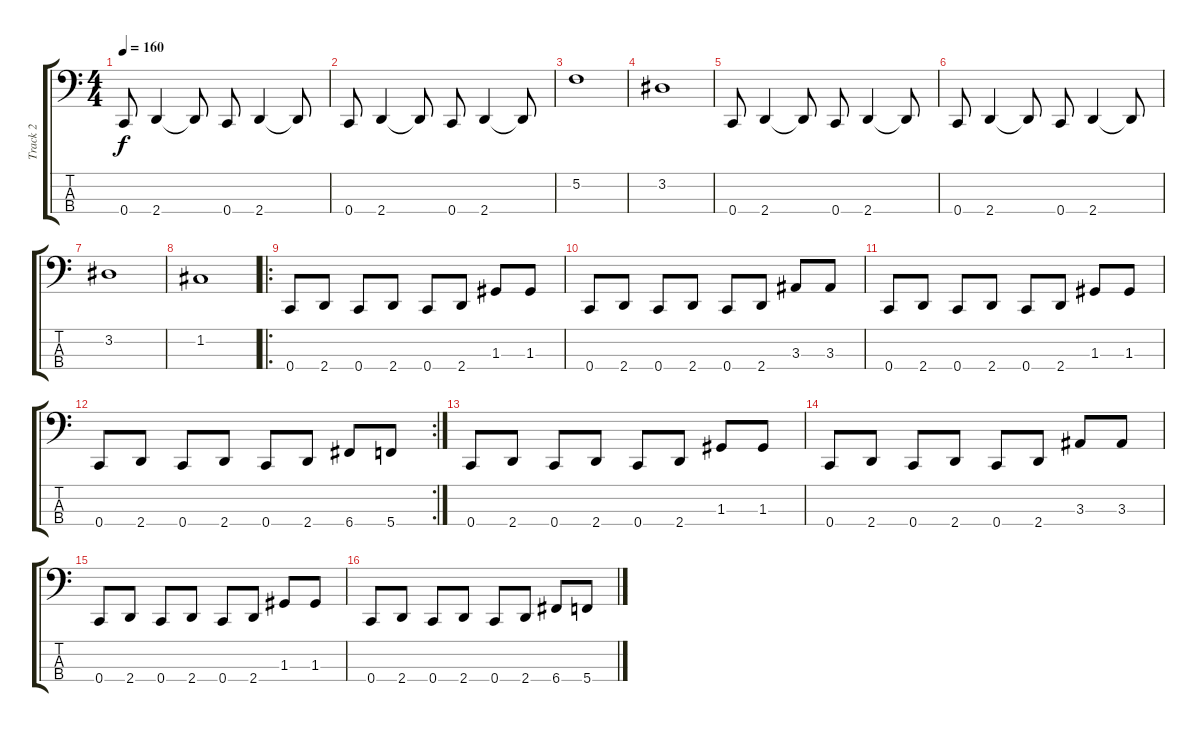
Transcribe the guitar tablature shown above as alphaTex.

\track ("Track 2" "Track 2") {instrument electricbasspick}
\staff {score tabs}
\tuning (F2 C2 G1 C1) {hide}
\ts (4 4)
\tempo 170
\tempo 160
\clef f4
\ks c
0.4.8{dy f} 2.4.4 2.4{t}.8 0.4.8 2.4.4 2.4{t}.8 |
0.4.8 2.4.4 2.4{t}.8 0.4.8 2.4.4 2.4{t}.8 |
5.2.1 |
3.2.1 |
0.4.8 2.4.4 2.4{t}.8 0.4.8 2.4.4 2.4{t}.8 |
0.4.8 2.4.4 2.4{t}.8 0.4.8 2.4.4 2.4{t}.8 |
3.2.1 |
1.2.1 |
\ro
0.4.8 2.4.8 0.4.8 2.4.8 0.4.8 2.4.8 1.3.8 1.3.8 |
0.4.8 2.4.8 0.4.8 2.4.8 0.4.8 2.4.8 3.3.8 3.3.8 |
0.4.8 2.4.8 0.4.8 2.4.8 0.4.8 2.4.8 1.3.8 1.3.8 |
\rc 2
0.4.8 2.4.8 0.4.8 2.4.8 0.4.8 2.4.8 6.4.8 5.4.8 |
0.4.8 2.4.8 0.4.8 2.4.8 0.4.8 2.4.8 1.3.8 1.3.8 |
0.4.8 2.4.8 0.4.8 2.4.8 0.4.8 2.4.8 3.3.8 3.3.8 |
0.4.8 2.4.8 0.4.8 2.4.8 0.4.8 2.4.8 1.3.8 1.3.8 |
0.4.8 2.4.8 0.4.8 2.4.8 0.4.8 2.4.8 6.4.8 5.4.8
